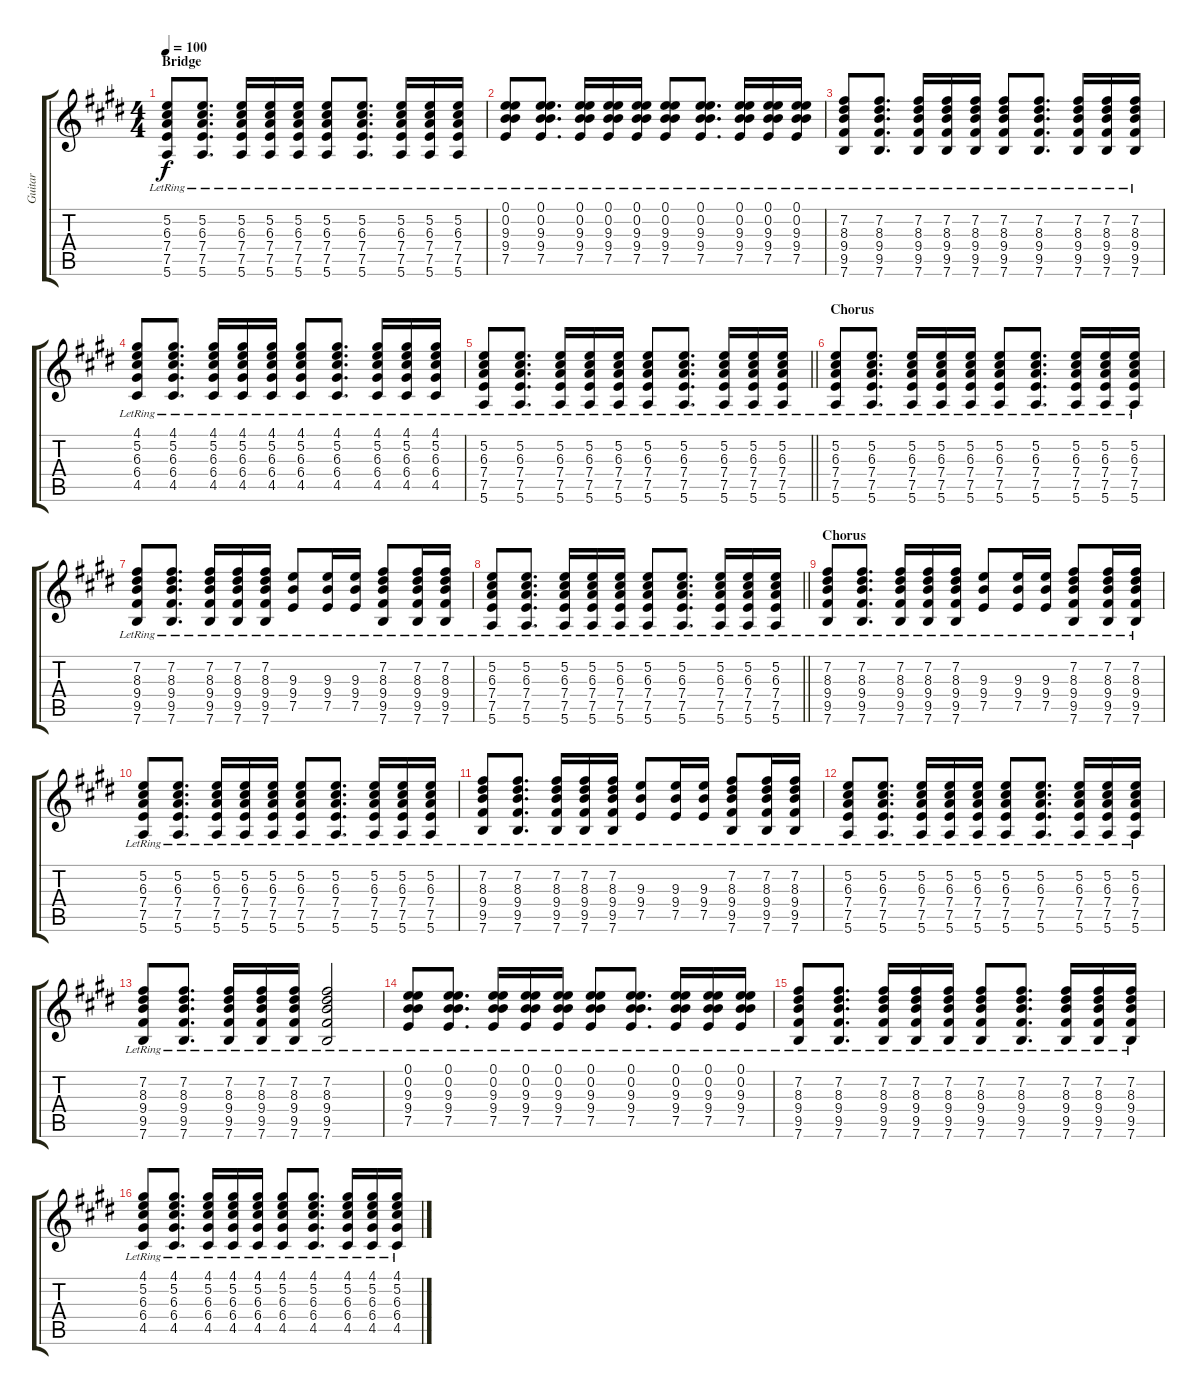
\track ("Guitar" "Guitar") {instrument acousticguitarsteel}
\staff {score tabs}
\tuning (E4 B3 G3 D3 A2 E2) {hide}
\ts (4 4)
\section ("" "Bridge")
\tempo 100
\clef g2
\ks e
(5.2{lr} 6.3{lr} 7.4{lr} 7.5{lr} 5.6{lr}).8{dy f} (5.2{lr} 6.3{lr} 7.4{lr} 7.5{lr} 5.6{lr}).8{d} (5.2{lr} 6.3{lr} 7.4{lr} 7.5{lr} 5.6{lr}).16 (5.2{lr} 6.3{lr} 7.4{lr} 7.5{lr} 5.6{lr}).16 (5.2{lr} 6.3{lr} 7.4{lr} 7.5{lr} 5.6{lr}).16 (5.2{lr} 6.3{lr} 7.4{lr} 7.5{lr} 5.6{lr}).8 (5.2{lr} 6.3{lr} 7.4{lr} 7.5{lr} 5.6{lr}).8{d} (5.2{lr} 6.3{lr} 7.4{lr} 7.5{lr} 5.6{lr}).16 (5.2{lr} 6.3{lr} 7.4{lr} 7.5{lr} 5.6{lr}).16 (5.2{lr} 6.3{lr} 7.4{lr} 7.5{lr} 5.6{lr}).16 |
(0.1{lr} 0.2{lr} 9.3{lr} 9.4{lr} 7.5{lr}).8 (0.1{lr} 0.2{lr} 9.3{lr} 9.4{lr} 7.5{lr}).8{d} (0.1{lr} 0.2{lr} 9.3{lr} 9.4{lr} 7.5{lr}).16 (0.1{lr} 0.2{lr} 9.3{lr} 9.4{lr} 7.5{lr}).16 (0.1{lr} 0.2{lr} 9.3{lr} 9.4{lr} 7.5{lr}).16 (0.1{lr} 0.2{lr} 9.3{lr} 9.4{lr} 7.5{lr}).8 (0.1{lr} 0.2{lr} 9.3{lr} 9.4{lr} 7.5{lr}).8{d} (0.1{lr} 0.2{lr} 9.3{lr} 9.4{lr} 7.5{lr}).16 (0.1{lr} 0.2{lr} 9.3{lr} 9.4{lr} 7.5{lr}).16 (0.1{lr} 0.2{lr} 9.3{lr} 9.4{lr} 7.5{lr}).16 |
(7.2{lr} 8.3{lr} 9.4{lr} 9.5{lr} 7.6{lr}).8 (7.2{lr} 8.3{lr} 9.4{lr} 9.5{lr} 7.6{lr}).8{d} (7.2{lr} 8.3{lr} 9.4{lr} 9.5{lr} 7.6{lr}).16 (7.2{lr} 8.3{lr} 9.4{lr} 9.5{lr} 7.6{lr}).16 (7.2{lr} 8.3{lr} 9.4{lr} 9.5{lr} 7.6{lr}).16 (7.2{lr} 8.3{lr} 9.4{lr} 9.5{lr} 7.6{lr}).8 (7.2{lr} 8.3{lr} 9.4{lr} 9.5{lr} 7.6{lr}).8{d} (7.2{lr} 8.3{lr} 9.4{lr} 9.5{lr} 7.6{lr}).16 (7.2{lr} 8.3{lr} 9.4{lr} 9.5{lr} 7.6{lr}).16 (7.2{lr} 8.3{lr} 9.4{lr} 9.5{lr} 7.6{lr}).16 |
(4.1{lr} 5.2{lr} 6.3{lr} 6.4{lr} 4.5{lr}).8 (4.1{lr} 5.2{lr} 6.3{lr} 6.4{lr} 4.5{lr}).8{d} (4.1{lr} 5.2{lr} 6.3{lr} 6.4{lr} 4.5{lr}).16 (4.1{lr} 5.2{lr} 6.3{lr} 6.4{lr} 4.5{lr}).16 (4.1{lr} 5.2{lr} 6.3{lr} 6.4{lr} 4.5{lr}).16 (4.1{lr} 5.2{lr} 6.3{lr} 6.4{lr} 4.5{lr}).8 (4.1{lr} 5.2{lr} 6.3{lr} 6.4{lr} 4.5{lr}).8{d} (4.1{lr} 5.2{lr} 6.3{lr} 6.4{lr} 4.5{lr}).16 (4.1{lr} 5.2{lr} 6.3{lr} 6.4{lr} 4.5{lr}).16 (4.1{lr} 5.2{lr} 6.3{lr} 6.4{lr} 4.5{lr}).16 |
\barLineRight lightlight
(5.2{lr} 6.3{lr} 7.4{lr} 7.5{lr} 5.6{lr}).8 (5.2{lr} 6.3{lr} 7.4{lr} 7.5{lr} 5.6{lr}).8{d} (5.2{lr} 6.3{lr} 7.4{lr} 7.5{lr} 5.6{lr}).16 (5.2{lr} 6.3{lr} 7.4{lr} 7.5{lr} 5.6{lr}).16 (5.2{lr} 6.3{lr} 7.4{lr} 7.5{lr} 5.6{lr}).16 (5.2{lr} 6.3{lr} 7.4{lr} 7.5{lr} 5.6{lr}).8 (5.2{lr} 6.3{lr} 7.4{lr} 7.5{lr} 5.6{lr}).8{d} (5.2{lr} 6.3{lr} 7.4{lr} 7.5{lr} 5.6{lr}).16 (5.2{lr} 6.3{lr} 7.4{lr} 7.5{lr} 5.6{lr}).16 (5.2{lr} 6.3{lr} 7.4{lr} 7.5{lr} 5.6{lr}).16 |
\section ("" "Chorus")
(5.2{lr} 6.3{lr} 7.4{lr} 7.5{lr} 5.6{lr}).8 (5.2{lr} 6.3{lr} 7.4{lr} 7.5{lr} 5.6{lr}).8{d} (5.2{lr} 6.3{lr} 7.4{lr} 7.5{lr} 5.6{lr}).16 (5.2{lr} 6.3{lr} 7.4{lr} 7.5{lr} 5.6{lr}).16 (5.2{lr} 6.3{lr} 7.4{lr} 7.5{lr} 5.6{lr}).16 (5.2{lr} 6.3{lr} 7.4{lr} 7.5{lr} 5.6{lr}).8 (5.2{lr} 6.3{lr} 7.4{lr} 7.5{lr} 5.6{lr}).8{d} (5.2{lr} 6.3{lr} 7.4{lr} 7.5{lr} 5.6{lr}).16 (5.2{lr} 6.3{lr} 7.4{lr} 7.5{lr} 5.6{lr}).16 (5.2{lr} 6.3{lr} 7.4{lr} 7.5{lr} 5.6{lr}).16 |
(7.2{lr} 8.3{lr} 9.4{lr} 9.5{lr} 7.6{lr}).8 (7.2{lr} 8.3{lr} 9.4{lr} 9.5{lr} 7.6{lr}).8{d} (7.2{lr} 8.3{lr} 9.4{lr} 9.5{lr} 7.6{lr}).16 (7.2{lr} 8.3{lr} 9.4{lr} 9.5{lr} 7.6{lr}).16 (7.2{lr} 8.3{lr} 9.4{lr} 9.5{lr} 7.6{lr}).16 (9.3{lr} 9.4{lr} 7.5{lr}).8 (9.3{lr} 9.4{lr} 7.5{lr}).16 (9.3{lr} 9.4{lr} 7.5{lr}).16 (7.2{lr} 8.3{lr} 9.4{lr} 9.5{lr} 7.6{lr}).8 (7.2{lr} 8.3{lr} 9.4{lr} 9.5{lr} 7.6{lr}).16 (7.2{lr} 8.3{lr} 9.4{lr} 9.5{lr} 7.6{lr}).16 |
\barLineRight lightlight
(5.2{lr} 6.3{lr} 7.4{lr} 7.5{lr} 5.6{lr}).8 (5.2{lr} 6.3{lr} 7.4{lr} 7.5{lr} 5.6{lr}).8{d} (5.2{lr} 6.3{lr} 7.4{lr} 7.5{lr} 5.6{lr}).16 (5.2{lr} 6.3{lr} 7.4{lr} 7.5{lr} 5.6{lr}).16 (5.2{lr} 6.3{lr} 7.4{lr} 7.5{lr} 5.6{lr}).16 (5.2{lr} 6.3{lr} 7.4{lr} 7.5{lr} 5.6{lr}).8 (5.2{lr} 6.3{lr} 7.4{lr} 7.5{lr} 5.6{lr}).8{d} (5.2{lr} 6.3{lr} 7.4{lr} 7.5{lr} 5.6{lr}).16 (5.2{lr} 6.3{lr} 7.4{lr} 7.5{lr} 5.6{lr}).16 (5.2{lr} 6.3{lr} 7.4{lr} 7.5{lr} 5.6{lr}).16 |
\section ("" "Chorus")
(7.2{lr} 8.3{lr} 9.4{lr} 9.5{lr} 7.6{lr}).8 (7.2{lr} 8.3{lr} 9.4{lr} 9.5{lr} 7.6{lr}).8{d} (7.2{lr} 8.3{lr} 9.4{lr} 9.5{lr} 7.6{lr}).16 (7.2{lr} 8.3{lr} 9.4{lr} 9.5{lr} 7.6{lr}).16 (7.2{lr} 8.3{lr} 9.4{lr} 9.5{lr} 7.6{lr}).16 (9.3{lr} 9.4{lr} 7.5{lr}).8 (9.3{lr} 9.4{lr} 7.5{lr}).16 (9.3{lr} 9.4{lr} 7.5{lr}).16 (7.2{lr} 8.3{lr} 9.4{lr} 9.5{lr} 7.6{lr}).8 (7.2{lr} 8.3{lr} 9.4{lr} 9.5{lr} 7.6{lr}).16 (7.2{lr} 8.3{lr} 9.4{lr} 9.5{lr} 7.6{lr}).16 |
(5.2{lr} 6.3{lr} 7.4{lr} 7.5{lr} 5.6{lr}).8 (5.2{lr} 6.3{lr} 7.4{lr} 7.5{lr} 5.6{lr}).8{d} (5.2{lr} 6.3{lr} 7.4{lr} 7.5{lr} 5.6{lr}).16 (5.2{lr} 6.3{lr} 7.4{lr} 7.5{lr} 5.6{lr}).16 (5.2{lr} 6.3{lr} 7.4{lr} 7.5{lr} 5.6{lr}).16 (5.2{lr} 6.3{lr} 7.4{lr} 7.5{lr} 5.6{lr}).8 (5.2{lr} 6.3{lr} 7.4{lr} 7.5{lr} 5.6{lr}).8{d} (5.2{lr} 6.3{lr} 7.4{lr} 7.5{lr} 5.6{lr}).16 (5.2{lr} 6.3{lr} 7.4{lr} 7.5{lr} 5.6{lr}).16 (5.2{lr} 6.3{lr} 7.4{lr} 7.5{lr} 5.6{lr}).16 |
(7.2{lr} 8.3{lr} 9.4{lr} 9.5{lr} 7.6{lr}).8 (7.2{lr} 8.3{lr} 9.4{lr} 9.5{lr} 7.6{lr}).8{d} (7.2{lr} 8.3{lr} 9.4{lr} 9.5{lr} 7.6{lr}).16 (7.2{lr} 8.3{lr} 9.4{lr} 9.5{lr} 7.6{lr}).16 (7.2{lr} 8.3{lr} 9.4{lr} 9.5{lr} 7.6{lr}).16 (9.3{lr} 9.4{lr} 7.5{lr}).8 (9.3{lr} 9.4{lr} 7.5{lr}).16 (9.3{lr} 9.4{lr} 7.5{lr}).16 (7.2{lr} 8.3{lr} 9.4{lr} 9.5{lr} 7.6{lr}).8 (7.2{lr} 8.3{lr} 9.4{lr} 9.5{lr} 7.6{lr}).16 (7.2{lr} 8.3{lr} 9.4{lr} 9.5{lr} 7.6{lr}).16 |
(5.2{lr} 6.3{lr} 7.4{lr} 7.5{lr} 5.6{lr}).8 (5.2{lr} 6.3{lr} 7.4{lr} 7.5{lr} 5.6{lr}).8{d} (5.2{lr} 6.3{lr} 7.4{lr} 7.5{lr} 5.6{lr}).16 (5.2{lr} 6.3{lr} 7.4{lr} 7.5{lr} 5.6{lr}).16 (5.2{lr} 6.3{lr} 7.4{lr} 7.5{lr} 5.6{lr}).16 (5.2{lr} 6.3{lr} 7.4{lr} 7.5{lr} 5.6{lr}).8 (5.2{lr} 6.3{lr} 7.4{lr} 7.5{lr} 5.6{lr}).8{d} (5.2{lr} 6.3{lr} 7.4{lr} 7.5{lr} 5.6{lr}).16 (5.2{lr} 6.3{lr} 7.4{lr} 7.5{lr} 5.6{lr}).16 (5.2{lr} 6.3{lr} 7.4{lr} 7.5{lr} 5.6{lr}).16 |
(7.2{lr} 8.3{lr} 9.4{lr} 9.5{lr} 7.6{lr}).8 (7.2{lr} 8.3{lr} 9.4{lr} 9.5{lr} 7.6{lr}).8{d} (7.2{lr} 8.3{lr} 9.4{lr} 9.5{lr} 7.6{lr}).16 (7.2{lr} 8.3{lr} 9.4{lr} 9.5{lr} 7.6{lr}).16 (7.2{lr} 8.3{lr} 9.4{lr} 9.5{lr} 7.6{lr}).16 (7.2{lr} 8.3{lr} 9.4{lr} 9.5{lr} 7.6{lr}).2 |
(0.1{lr} 0.2{lr} 9.3{lr} 9.4{lr} 7.5{lr}).8 (0.1{lr} 0.2{lr} 9.3{lr} 9.4{lr} 7.5{lr}).8{d} (0.1{lr} 0.2{lr} 9.3{lr} 9.4{lr} 7.5{lr}).16 (0.1{lr} 0.2{lr} 9.3{lr} 9.4{lr} 7.5{lr}).16 (0.1{lr} 0.2{lr} 9.3{lr} 9.4{lr} 7.5{lr}).16 (0.1{lr} 0.2{lr} 9.3{lr} 9.4{lr} 7.5{lr}).8 (0.1{lr} 0.2{lr} 9.3{lr} 9.4{lr} 7.5{lr}).8{d} (0.1{lr} 0.2{lr} 9.3{lr} 9.4{lr} 7.5{lr}).16 (0.1{lr} 0.2{lr} 9.3{lr} 9.4{lr} 7.5{lr}).16 (0.1{lr} 0.2{lr} 9.3{lr} 9.4{lr} 7.5{lr}).16 |
(7.2{lr} 8.3{lr} 9.4{lr} 9.5{lr} 7.6{lr}).8 (7.2{lr} 8.3{lr} 9.4{lr} 9.5{lr} 7.6{lr}).8{d} (7.2{lr} 8.3{lr} 9.4{lr} 9.5{lr} 7.6{lr}).16 (7.2{lr} 8.3{lr} 9.4{lr} 9.5{lr} 7.6{lr}).16 (7.2{lr} 8.3{lr} 9.4{lr} 9.5{lr} 7.6{lr}).16 (7.2{lr} 8.3{lr} 9.4{lr} 9.5{lr} 7.6{lr}).8 (7.2{lr} 8.3{lr} 9.4{lr} 9.5{lr} 7.6{lr}).8{d} (7.2{lr} 8.3{lr} 9.4{lr} 9.5{lr} 7.6{lr}).16 (7.2{lr} 8.3{lr} 9.4{lr} 9.5{lr} 7.6{lr}).16 (7.2{lr} 8.3{lr} 9.4{lr} 9.5{lr} 7.6{lr}).16 |
(4.1{lr} 5.2{lr} 6.3{lr} 6.4{lr} 4.5{lr}).8 (4.1{lr} 5.2{lr} 6.3{lr} 6.4{lr} 4.5{lr}).8{d} (4.1{lr} 5.2{lr} 6.3{lr} 6.4{lr} 4.5{lr}).16 (4.1{lr} 5.2{lr} 6.3{lr} 6.4{lr} 4.5{lr}).16 (4.1{lr} 5.2{lr} 6.3{lr} 6.4{lr} 4.5{lr}).16 (4.1{lr} 5.2{lr} 6.3{lr} 6.4{lr} 4.5{lr}).8 (4.1{lr} 5.2{lr} 6.3{lr} 6.4{lr} 4.5{lr}).8{d} (4.1{lr} 5.2{lr} 6.3{lr} 6.4{lr} 4.5{lr}).16 (4.1{lr} 5.2{lr} 6.3{lr} 6.4{lr} 4.5{lr}).16 (4.1{lr} 5.2{lr} 6.3{lr} 6.4{lr} 4.5{lr}).16
